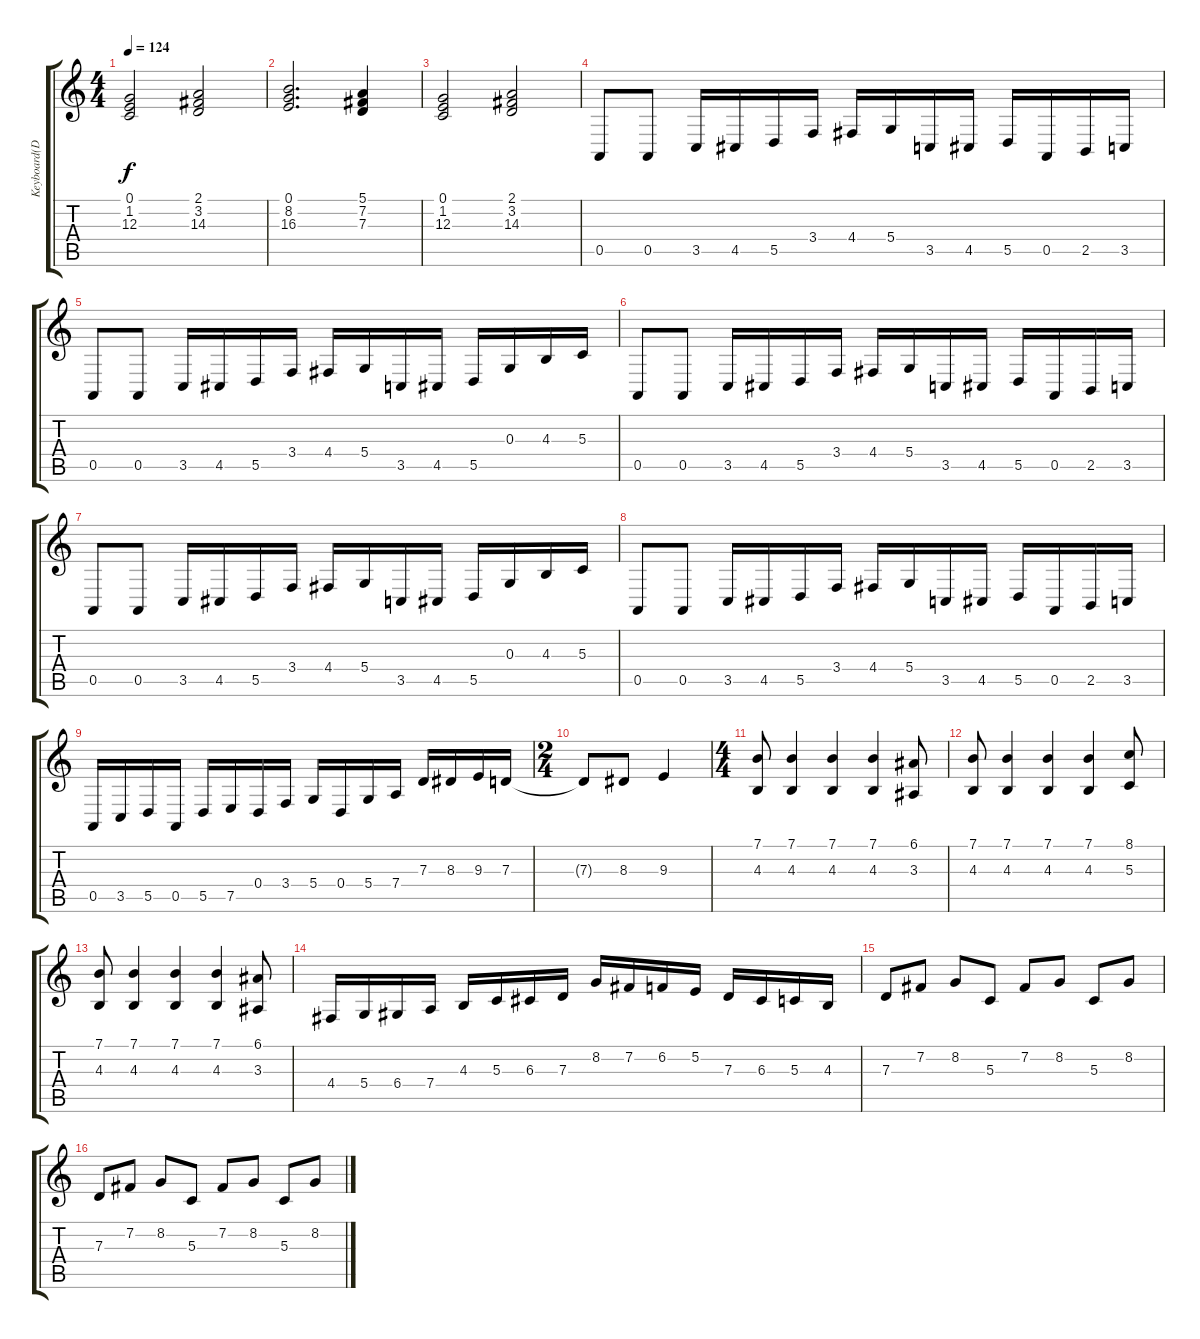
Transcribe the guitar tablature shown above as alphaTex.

\track ("Keyboard(Djakty)" "Keyboard(D") {instrument stringensemble1}
\staff {score tabs}
\tuning (E4 B3 G3 D3 A2 E2) {hide}
\ts (4 4)
\tempo 124
\clef g2
\ks c
(0.1 1.2 12.3).2{dy f} (2.1 3.2 14.3).2 |
(0.1 8.2 16.3).2{d} (5.1 7.2 7.3).4 |
(0.1 1.2 12.3).2 (2.1 3.2 14.3).2 |
0.5.8 0.5.8 3.5.16 4.5.16 5.5.16 3.4.16 4.4.16 5.4.16 3.5.16 4.5.16 5.5.16 0.5.16 2.5.16 3.5.16 |
0.5.8 0.5.8 3.5.16 4.5.16 5.5.16 3.4.16 4.4.16 5.4.16 3.5.16 4.5.16 5.5.16 0.3.16 4.3.16 5.3.16 |
0.5.8 0.5.8 3.5.16 4.5.16 5.5.16 3.4.16 4.4.16 5.4.16 3.5.16 4.5.16 5.5.16 0.5.16 2.5.16 3.5.16 |
0.5.8 0.5.8 3.5.16 4.5.16 5.5.16 3.4.16 4.4.16 5.4.16 3.5.16 4.5.16 5.5.16 0.3.16 4.3.16 5.3.16 |
0.5.8 0.5.8 3.5.16 4.5.16 5.5.16 3.4.16 4.4.16 5.4.16 3.5.16 4.5.16 5.5.16 0.5.16 2.5.16 3.5.16 |
0.5.16 3.5.16 5.5.16 0.5.16 5.5.16 7.5.16 0.4.16 3.4.16 5.4.16 0.4.16 5.4.16 7.4.16 7.3.16 8.3.16 9.3.16 7.3.16 |
\ts (2 4)
7.3{t}.8 8.3.8 9.3.4 |
\ts (4 4)
(7.1 4.3).8 (7.1 4.3).4 (7.1 4.3).4 (7.1 4.3).4 (6.1 3.3).8 |
(7.1 4.3).8 (7.1 4.3).4 (7.1 4.3).4 (7.1 4.3).4 (8.1 5.3).8 |
(7.1 4.3).8 (7.1 4.3).4 (7.1 4.3).4 (7.1 4.3).4 (6.1 3.3).8 |
4.4.16 5.4.16 6.4.16 7.4.16 4.3.16 5.3.16 6.3.16 7.3.16 8.2.16 7.2.16 6.2.16 5.2.16 7.3.16 6.3.16 5.3.16 4.3.16 |
7.3.8 7.2.8 8.2.8 5.3.8 7.2.8 8.2.8 5.3.8 8.2.8 |
7.3.8 7.2.8 8.2.8 5.3.8 7.2.8 8.2.8 5.3.8 8.2.8
